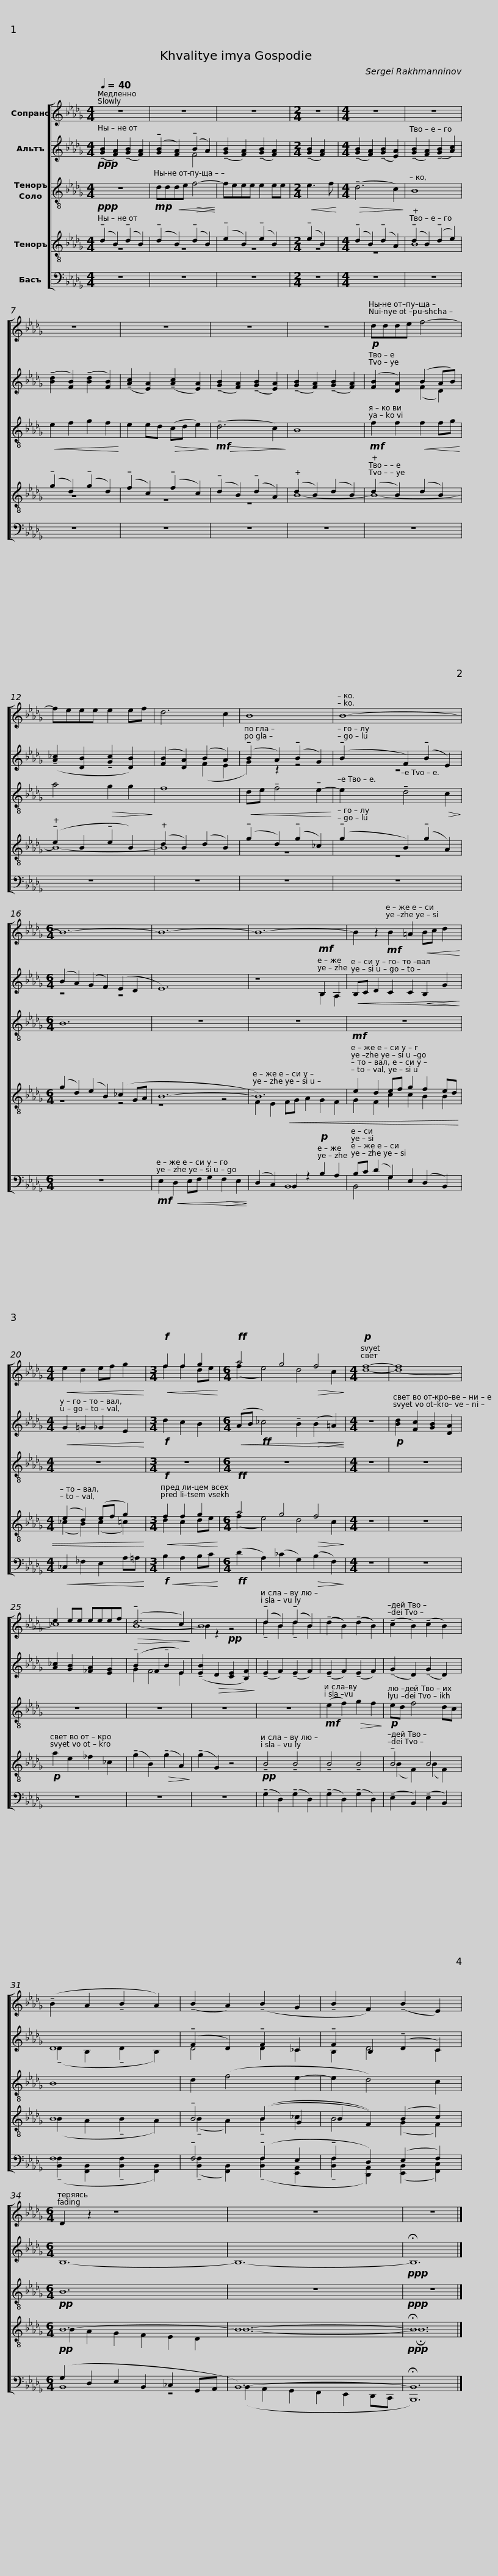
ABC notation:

X:1
%%score [ ( 1 2 ) ( 3 4 ) 5 ( 6 7 ) ( 8 9 ) ]
L:1/8
Q:1/4=40
M:4/4
I:linebreak $
K:Db
V:1 treble
V:2 treble
V:3 treble
V:4 treble
V:5 treble-8
V:6 treble-8
V:7 treble-8
V:8 bass
V:9 bass
V:1
 z8 | z8 | z8 |[M:2/4] z4 |[M:4/4] z8 |$ %5
 z8 | z8 | z8 | z8 | z8 |$ %10
!p! ddde f4- | feee e2 ef | d6 c2 | B8 |$ B8- | %15
[M:6/4] B12- | B12- | B12- |$ B2 z2!mf! B2 =A2!<(! Bc d2!<)! |[M:4/4]!<(! e2 d2 ef g2!<)! | %20
[M:3/4]!f!!<(! f2 f2 g2!<)! |[M:6/4]!ff! a4 g4!>(! f4!>)! |$[M:4/4]!p! f8- | f8 | e2 ee eeef | %25
!>(! (!tenuto!d6 c2)!>)! | B8 | ((!tenuto!d2 B2)) ((!tenuto!d2 B2)) | ((!tenuto!d2 B2)) ((!tenuto!d2 B2)) |$ (!tenuto!c2 B2) (!tenuto!c2 B2) | %30
 (!tenuto!B2 A2 !tenuto!B2 A2) | (!tenuto!B2 A2) (!tenuto!B2 G2 | !tenuto!B2 F2) (!tenuto!B2 E2) |$[M:6/4] D2 z2 z8 |$ z12 | %35
 z12 |] %36
V:2
 x8 | x8 | x8 |[M:2/4] x4 |[M:4/4] x8 |$ %5
 x8 | x8 | x8 | x8 | x8 |$ %10
 x8 | x8 | x8 | x8 |$ x8 | %15
[M:6/4] x12 | x12 | x12 |$ x12 |[M:4/4] x8 | %20
[M:3/4] f2 f2 de |[M:6/4] (f2 e4) d4 c2 |$[M:4/4] d8- | (d8 | _c8) | %25
 B8- | B2 z2!pp! z4 | !tenuto!d2 B2 !tenuto!d2 B2 | x8 |$ x8 | %30
 x8 | x8 | x8 |$[M:6/4] x12 |$ x12 | %35
 x12 |] %36
V:3
!ppp! (!tenuto![GB]2 [FA]2) (!tenuto![GB]2 [FA]2) | (!tenuto![GB]2 [FA]2) (!tenuto!B2 A2) | (!tenuto![GB]2 [FA]2) (!tenuto![GB]2 [FA]2) |[M:2/4] (!tenuto![GB]2 [FA]2) |[M:4/4] (!tenuto![GB]2 [FA]2) (!tenuto![GB]2 [EA]2) |$ %5
 (!tenuto![GB]2 [FA]2) (!tenuto![GB]2 [Ac]2) | (!tenuto![Bd]2 [FB]2) (!tenuto![Bd]2 [FB]2) | (!tenuto![Ac]2 [EA]2) (!tenuto![Ac]2 [EA]2) | (!tenuto![GB]2 [FA]2) (!tenuto![GB]2 [EA]2) | (!tenuto![GB]2 [FA]2) (!tenuto![GB]2 [FA]2) |$ %10
 ([FB]2 [DA]2) (B2 AB) | (!tenuto![A_c]2 [DB]2 !tenuto![Gc]2 [DB]2) | ([FB]2 [DA]2) (B2 A2) | (!tenuto!B2 A2) (!tenuto!B2 G2) |$ (!tenuto!B2 F2) (!tenuto!B2 E2) | %15
[M:6/4] (B2 A2) (G2 F2) (E2 D2 | E12) | z8!mf! B,2 A,2 |$!<(! B,C D2 C2 C2!<(! B,2 G2!<)!!<)! |[M:4/4]!<(! G2 =G2 _G2 E2!<)! | %20
[M:3/4]!f! d2 c2 B2 |[M:6/4]!<(! (AB!ff! _c4) !tenuto!B2!>(! (B2 =A2)!<)!!>)! |$[M:4/4] z8 |!p! [Bd]2 [Fc]2 [GB]2 [DA]2 | [A_c]2 [GB]2 [_FA]2 [EG]2 | %25
 (!tenuto!B2 F2 !tenuto!B2 E2) | (!tenuto![EB]2!>(! D2 [CE]2 [B,F]2)!>)! | (!tenuto!E2 F2) (!tenuto!E2 F2) | (!tenuto!E2 F2) (!tenuto!E2 F2) |$ (!tenuto!G2 D2) (!tenuto!G2 D2) | %30
 D8 | (!tenuto!F2 D2) !tenuto!F2 _C2 | !tenuto!F2 B,2 (!tenuto!D2 C2) |$[M:6/4] B,12- |$ B,12- | %35
!ppp! !fermata!B,12 |] %36
V:4
 x8 | x4 F4 | x8 |[M:2/4] x4 |[M:4/4] x8 |$ %5
 x8 | x8 | x8 | x8 | x8 |$ %10
 x4 (F2 D2) | x8 | x4 (F2 E2 | G2) z2 z4 |$ z8 | %15
[M:6/4] z8 z4 | x12 | x8 B,2 A,2 |$ x12 |[M:4/4] x8 | %20
[M:3/4] x6 |[M:6/4] x12 |$[M:4/4] x8 | x8 | x8 | %25
 G2 F4 E2 | x8 | x8 | x8 |$ x8 | %30
 (!tenuto!D2 B,2 !tenuto!D2 B,2) | D4 D2 _C2 | B,2 D4 C2 |$[M:6/4] x12 |$ x12 | %35
 x12 |] %36
V:5
 z8 |!mp! dd!<(!de!>(! f4-!<)!!>)! | feee e2 ee |[M:2/4]!<(! e3 f!<)! |[M:4/4]!>(! (!tenuto!d6 c2)!>)! |$ %5
 B8 |!<(! e2 f2 g2 f2!<)! | e2 ed!>(! (cd e2)!>)! |!mf!!>(! (!tenuto!d6 c2)!>)! | B8 |$ %10
!mf! f2 f2!<(! f2 fg!<)! | a4!>(! g2 g2!>)! | f8 |!<(! de !tenuto!f4 !tenuto!e2-!<)! |$ e2 !tenuto!d4!>(! c2!>)! | %15
[M:6/4] B12 | z12 | z12 |$ z12 |[M:4/4] z8 | %20
[M:3/4] z6 |[M:6/4] z12 |$[M:4/4] z8 | z8 | z8 | %25
 z8 | z8 | z8 |!mf! (e2 f2)!>(! g2 f2!>)! |$!p! ed f4 dc | %30
 B8 | d2 (f4 e2- | e2 d4) c2 |$[M:6/4] B12 |$ z12 | %35
 z12 |] %36
V:6
!ppp! (!tenuto!d2 B2) (!tenuto!d2 B2) | (!tenuto!d2 B2) (!tenuto!d2 B2) | (!tenuto!e2 B2) (!tenuto!e2 B2) |[M:2/4] (!tenuto!e2 B2) |[M:4/4] (!tenuto!d2 B2) (!tenuto!d2 A2) |$ %5
 (!tenuto!d2 B2) (!tenuto!d2 e2) | (!tenuto!g2 d2) (!tenuto!g2 d2) | (!tenuto!f2 c2) (!tenuto!f2 c2) | (!tenuto!d2 B2) (!tenuto!d2 A2) | (d2 B2) (d2 B2) |$ %10
 (d2 B2) (d2 B2) | (!tenuto!e2 B2 !tenuto!e2 B2) | (d2 B2) (d2 B2) | (!tenuto!g2 d2) (!tenuto!g2 _c2) |$ (!tenuto!g2 B2) (!tenuto!g2 A2) | %15
[M:6/4] (g2 d2) (e2 B2) (_c2 GA | B12- | B12) |$!mf! e2 d2 ef g2 f2 ed |[M:4/4] (e2 d2) (ef g2) | %20
[M:3/4]!f!!<(! f2 f2 g2!<)! |[M:6/4]!ff! a4 g4!>(! f4!>)! |$[M:4/4] z8 | z8 |!p! a2 e2 _f2 _c2 | %25
 (!tenuto!g2 B2)!>(! (!tenuto!g2 A2)!>)! | (!tenuto!g2 G2) z4 |!pp! !tenuto!B4 !tenuto!B4 | !tenuto!B4 !tenuto!B4 |$ !tenuto!B4 B4 | %30
 B8 | !tenuto!B4 ((B2 G2 | B2 F2)) (B2 c2) |$[M:6/4]!pp! B12- |$ B12- | %35
!ppp! !fermata!B12 |] %36
V:7
 z8 | z8 | z8 |[M:2/4] z4 |[M:4/4] z8 |$ %5
 B8 | z8 | z8 | z8 | B8- |$ %10
 B8- | B8- | B8 | z8 |$ z8 | %15
[M:6/4] z8 z4 | z8 z4 | F2 E2!<(! FG A2 G2 F2 |$ G2 F2 c2 c2 B2 B2 |[M:4/4] (_c2 B2) (c2 =c2)!<)! | %20
[M:3/4] d2 c2 de |[M:6/4] (f2 e4) d4 c2 |$[M:4/4] x8 | x8 | x8 | %25
 x8 | x8 | x8 | x8 |$ (B2 F2) (B2 F2) | %30
 (B2 A2 !tenuto!B2 A2) | (!tenuto!B2 A2) !tenuto!B2 _c2 | B4 (G2 F2) |$[M:6/4] B2 A2 G2 F2 E2 D2 |$ B12- | %35
 !fermata!B12 |] %36
V:8
 z8 | z8 | z8 |[M:2/4] z4 |[M:4/4] z8 |$ %5
 z8 | z8 | z8 | z8 | z8 |$ %10
 z8 | z8 | z8 | z8 |$ z8 | %15
[M:6/4] z12 |!mf! E,2!<(! D,2 E,F, G,2!>(! F,2 E,2!<)!!>)! | (D,2 C,2) B,,2 z2!p! B,2 A,2 |$ B,C (D2 G,2) E,2 (D,2 B,,2) |[M:4/4]!<(! _C,2 _F,2 E,2 A,=A,!<)! | %20
[M:3/4]!f!!<(! B,2 A,2 B,C!<)! |[M:6/4]!ff! (D2 A,2) (_C2 G,2)!>(! (B,2 F,2)!>)! |$[M:4/4] z8 | z8 | z8 | %25
 z8 | z8 | (!tenuto!G,2 D,2) (!tenuto!G,2 D,2) | (!tenuto!G,2 D,2) (!tenuto!G,2 D,2) |$ (!tenuto!E,2 B,,2) (!tenuto!E,2 B,,2) | %30
 F,8 | !tenuto!F,4 (!tenuto!F,2 E,2 | !tenuto!F,2 D,2) (E,2 F,2) |$[M:6/4]!pp! (G,2 D,2 E,2 B,,2 _C,2 G,,A,, |$ B,,12-) | %35
!ppp! !fermata!B,,12 |] %36
V:9
 x8 | x8 | x8 |[M:2/4] x4 |[M:4/4] x8 |$ %5
 x8 | x8 | x8 | x8 | x8 |$ %10
 x8 | x8 | x8 | x8 |$ x8 | %15
[M:6/4] x12 | x12 | x4 B,,8 |$ B,,4 G,2 x2 x4 |[M:4/4] x8 | %20
[M:3/4] x6 |[M:6/4] x12 |$[M:4/4] x8 | x8 | x8 | %25
 x8 | x8 | x8 | x8 |$ x8 | %30
 (!tenuto![B,,F,]2 [F,,B,,]2 !tenuto![B,,F,]2 [F,,B,,]2) | (!tenuto![B,,F,]2 [F,,B,,]2) (!tenuto![B,,F,]2 [E,,A,,]2 | !tenuto![B,,F,]2 [D,,A,,]2) ([E,,B,,]2 [F,,C,]2) |$[M:6/4] B,,8 z4 |$ (B,,2 A,,2 G,,2 F,,2 E,,2 D,,C,, | %35
 B,,,12) |] %36
